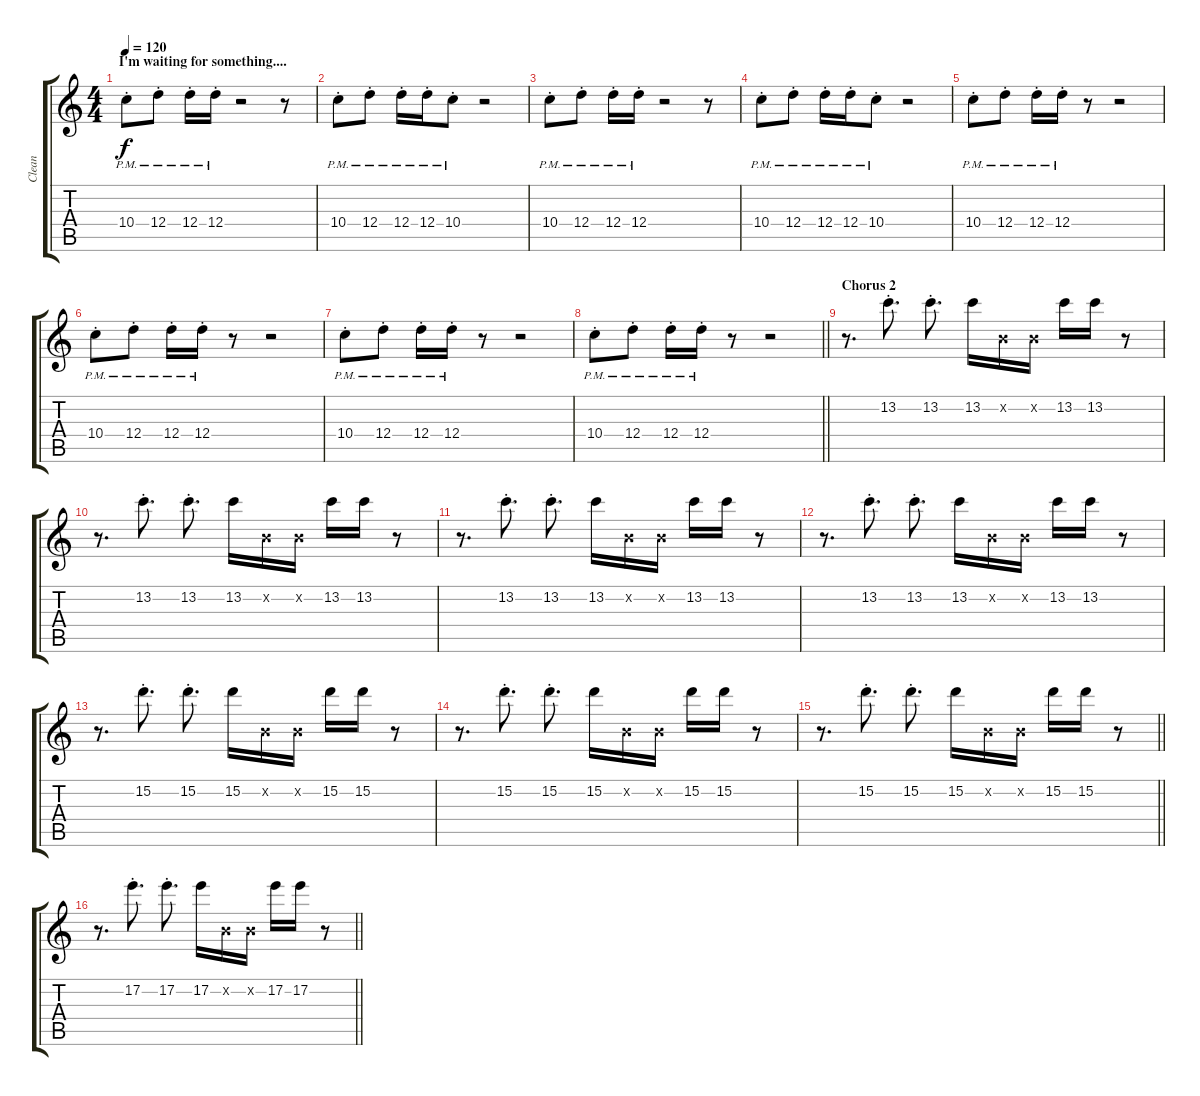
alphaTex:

\track ("Clean" "Clean") {instrument electricguitarclean}
\staff {score tabs}
\tuning (E4 B3 G3 D3 A2 E2) {hide}
\ts (4 4)
\section ("" "I'm waiting for something....")
\tempo 120
\clef g2
\ks c
10.4{pm st}.8{dy f} 12.4{pm st}.8 12.4{pm st}.16 12.4{pm st}.16 r.2 r.8 |
10.4{pm st}.8 12.4{pm st}.8 12.4{pm st}.16 12.4{pm st}.16 10.4{pm st}.8 r.2 |
10.4{pm st}.8 12.4{pm st}.8 12.4{pm st}.16 12.4{pm st}.16 r.2 r.8 |
10.4{pm st}.8 12.4{pm st}.8 12.4{pm st}.16 12.4{pm st}.16 10.4{pm st}.8 r.2 |
10.4{pm st}.8 12.4{pm st}.8 12.4{pm st}.16 12.4{pm st}.16 r.8 r.2 |
10.4{pm st}.8 12.4{pm st}.8 12.4{pm st}.16 12.4{pm st}.16 r.8 r.2 |
10.4{pm st}.8 12.4{pm st}.8 12.4{pm st}.16 12.4{pm st}.16 r.8 r.2 |
\barLineRight lightlight
10.4{pm st}.8 12.4{pm st}.8 12.4{pm st}.16 12.4{pm st}.16 r.8 r.2 |
\section ("" "Chorus 2")
r.8{d} 13.2{st}.8{d} 13.2{st}.8{d} 13.2.16 0.2{x}.16 0.2{x}.16 13.2.16 13.2.16 r.8 |
r.8{d} 13.2{st}.8{d} 13.2{st}.8{d} 13.2.16 0.2{x}.16 0.2{x}.16 13.2.16 13.2.16 r.8 |
r.8{d} 13.2{st}.8{d} 13.2{st}.8{d} 13.2.16 0.2{x}.16 0.2{x}.16 13.2.16 13.2.16 r.8 |
r.8{d} 13.2{st}.8{d} 13.2{st}.8{d} 13.2.16 0.2{x}.16 0.2{x}.16 13.2.16 13.2.16 r.8 |
r.8{d} 15.2{st}.8{d} 15.2{st}.8{d} 15.2.16 0.2{x}.16 0.2{x}.16 15.2.16 15.2.16 r.8 |
r.8{d} 15.2{st}.8{d} 15.2{st}.8{d} 15.2.16 0.2{x}.16 0.2{x}.16 15.2.16 15.2.16 r.8 |
\barLineRight lightlight
r.8{d} 15.2{st}.8{d} 15.2{st}.8{d} 15.2.16 0.2{x}.16 0.2{x}.16 15.2.16 15.2.16 r.8 |
\barLineRight lightlight
r.8{d} 17.2{st}.8{d} 17.2{st}.8{d} 17.2.16 0.2{x}.16 0.2{x}.16 17.2.16 17.2.16 r.8
